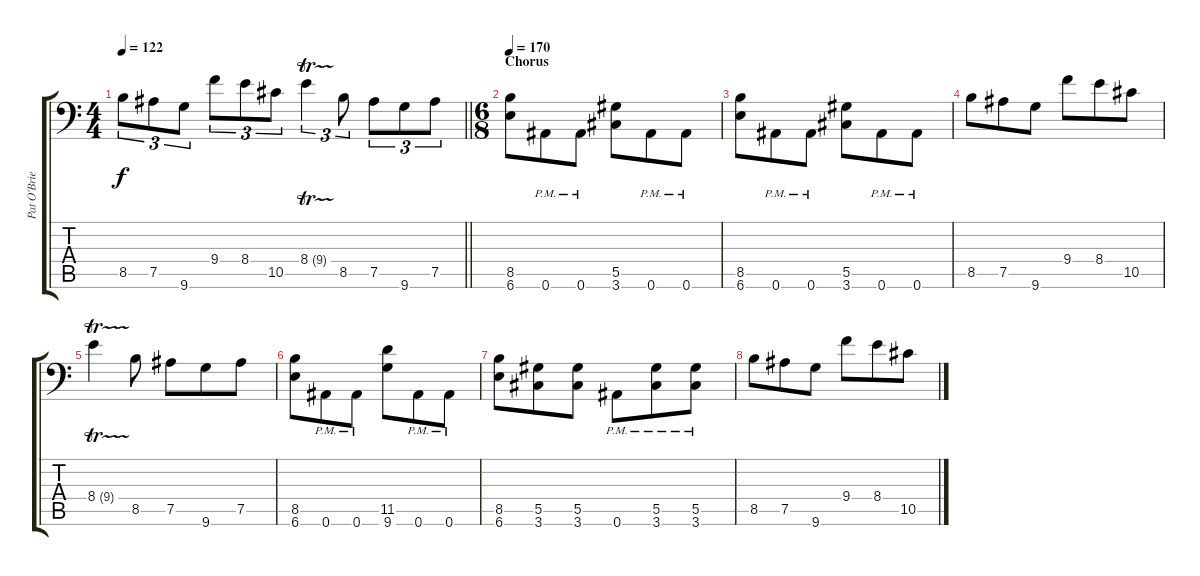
\track ("Pat O'Brien" "Pat O'Brie") {instrument distortionguitar}
\staff {score tabs}
\tuning (Bb3 F3 Db3 Ab2 Eb2 Bb1) {hide}
\ts (4 4)
\tempo 122
\clef f4
\barLineRight lightlight
\ks c
8.5.8{tu (3 2) dy f} 7.5.8{tu (3 2)} 9.6.8{tu (3 2)} 9.4.8{tu (3 2)} 8.4.8{tu (3 2)} 10.5.8{tu (3 2)} 8.4{tr (9 32)}.4{tu (3 2)} 8.5.8{tu (3 2)} 7.5.8{tu (3 2)} 9.6.8{tu (3 2)} 7.5.8{tu (3 2)} |
\ts (6 8)
\section ("" "Chorus")
\tempo 170
(8.5 6.6).8 0.6{pm}.8 0.6{pm}.8 (5.5 3.6).8 0.6{pm}.8 0.6{pm}.8 |
(8.5 6.6).8 0.6{pm}.8 0.6{pm}.8 (5.5 3.6).8 0.6{pm}.8 0.6{pm}.8 |
8.5.8 7.5.8 9.6.8 9.4.8 8.4.8 10.5.8 |
8.4{tr (9 32)}.4 8.5.8 7.5.8 9.6.8 7.5.8 |
(8.5 6.6).8 0.6{pm}.8 0.6{pm}.8 (11.5 9.6).8 0.6{pm}.8 0.6{pm}.8 |
(8.5 6.6).8 (5.5 3.6).8 (5.5 3.6).8 0.6{pm}.8 (5.5{pm} 3.6{pm}).8 (5.5{pm} 3.6{pm}).8 |
8.5.8 7.5.8 9.6.8 9.4.8 8.4.8 10.5.8
